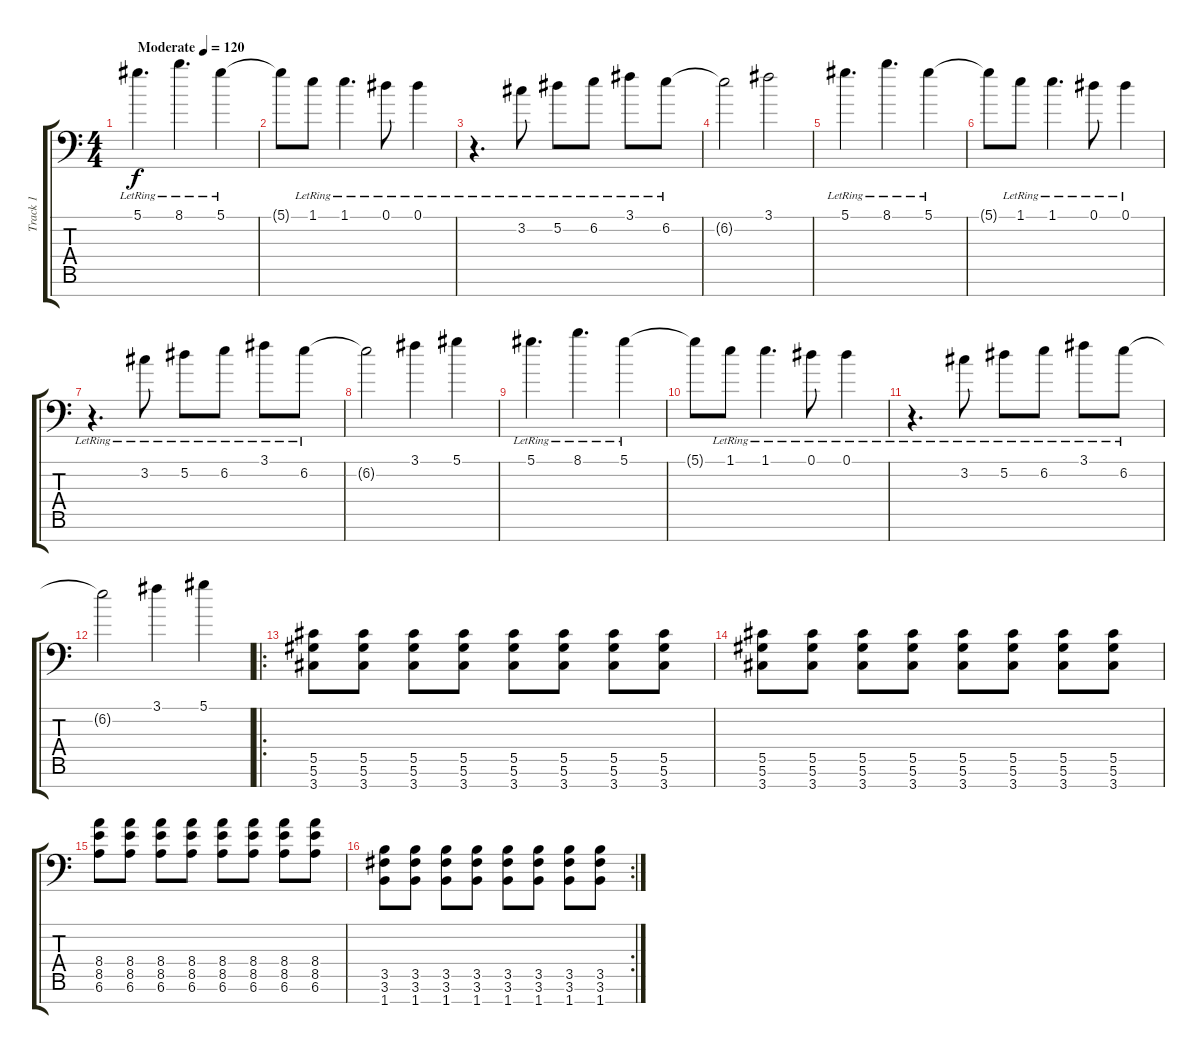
\track ("Track 1" "Track 1") {instrument electricguitarjazz}
\staff {score tabs}
\tuning (Eb4 Bb3 Gb3 Db3 Ab2 Eb2 Bb1) {hide}
\ts (4 4)
\tempo (120 "Moderate")
\clef f4
\ks c
5.1{lr}.4{d dy f instrument electricguitarjazz} 8.1{lr}.4{d} 5.1{lr}.4 |
5.1{t}.8 1.1{lr}.8 1.1{lr}.4{d} 0.1{lr}.8 0.1{lr}.4 |
r.4{d} 3.2{lr}.8 5.2{lr}.8 6.2{lr}.8 3.1{lr}.8 6.2{lr}.8 |
6.2{t}.2 3.1.2 |
5.1{lr}.4{d} 8.1{lr}.4{d} 5.1{lr}.4 |
5.1{t}.8 1.1{lr}.8 1.1{lr}.4{d} 0.1{lr}.8 0.1{lr}.4 |
r.4{d} 3.2{lr}.8 5.2{lr}.8 6.2{lr}.8 3.1{lr}.8 6.2{lr}.8 |
6.2{t}.2 3.1.4 5.1.4 |
5.1{lr}.4{d} 8.1{lr}.4{d} 5.1{lr}.4 |
5.1{t}.8 1.1{lr}.8 1.1{lr}.4{d} 0.1{lr}.8 0.1{lr}.4 |
r.4{d} 3.2{lr}.8 5.2{lr}.8 6.2{lr}.8 3.1{lr}.8 6.2{lr}.8 |
6.2{t}.2 3.1.4 5.1.4 |
\ro
(5.5 5.6 3.7).8{instrument distortionguitar} (5.5 5.6 3.7).8 (5.5 5.6 3.7).8 (5.5 5.6 3.7).8 (5.5 5.6 3.7).8 (5.5 5.6 3.7).8 (5.5 5.6 3.7).8 (5.5 5.6 3.7).8 |
(5.5 5.6 3.7).8 (5.5 5.6 3.7).8 (5.5 5.6 3.7).8 (5.5 5.6 3.7).8 (5.5 5.6 3.7).8 (5.5 5.6 3.7).8 (5.5 5.6 3.7).8 (5.5 5.6 3.7).8 |
(8.4 8.5 6.6).8 (8.4 8.5 6.6).8 (8.4 8.5 6.6).8 (8.4 8.5 6.6).8 (8.4 8.5 6.6).8 (8.4 8.5 6.6).8 (8.4 8.5 6.6).8 (8.4 8.5 6.6).8 |
\rc 2
(3.5 3.6 1.7).8 (3.5 3.6 1.7).8 (3.5 3.6 1.7).8 (3.5 3.6 1.7).8 (3.5 3.6 1.7).8 (3.5 3.6 1.7).8 (3.5 3.6 1.7).8 (3.5 3.6 1.7).8
